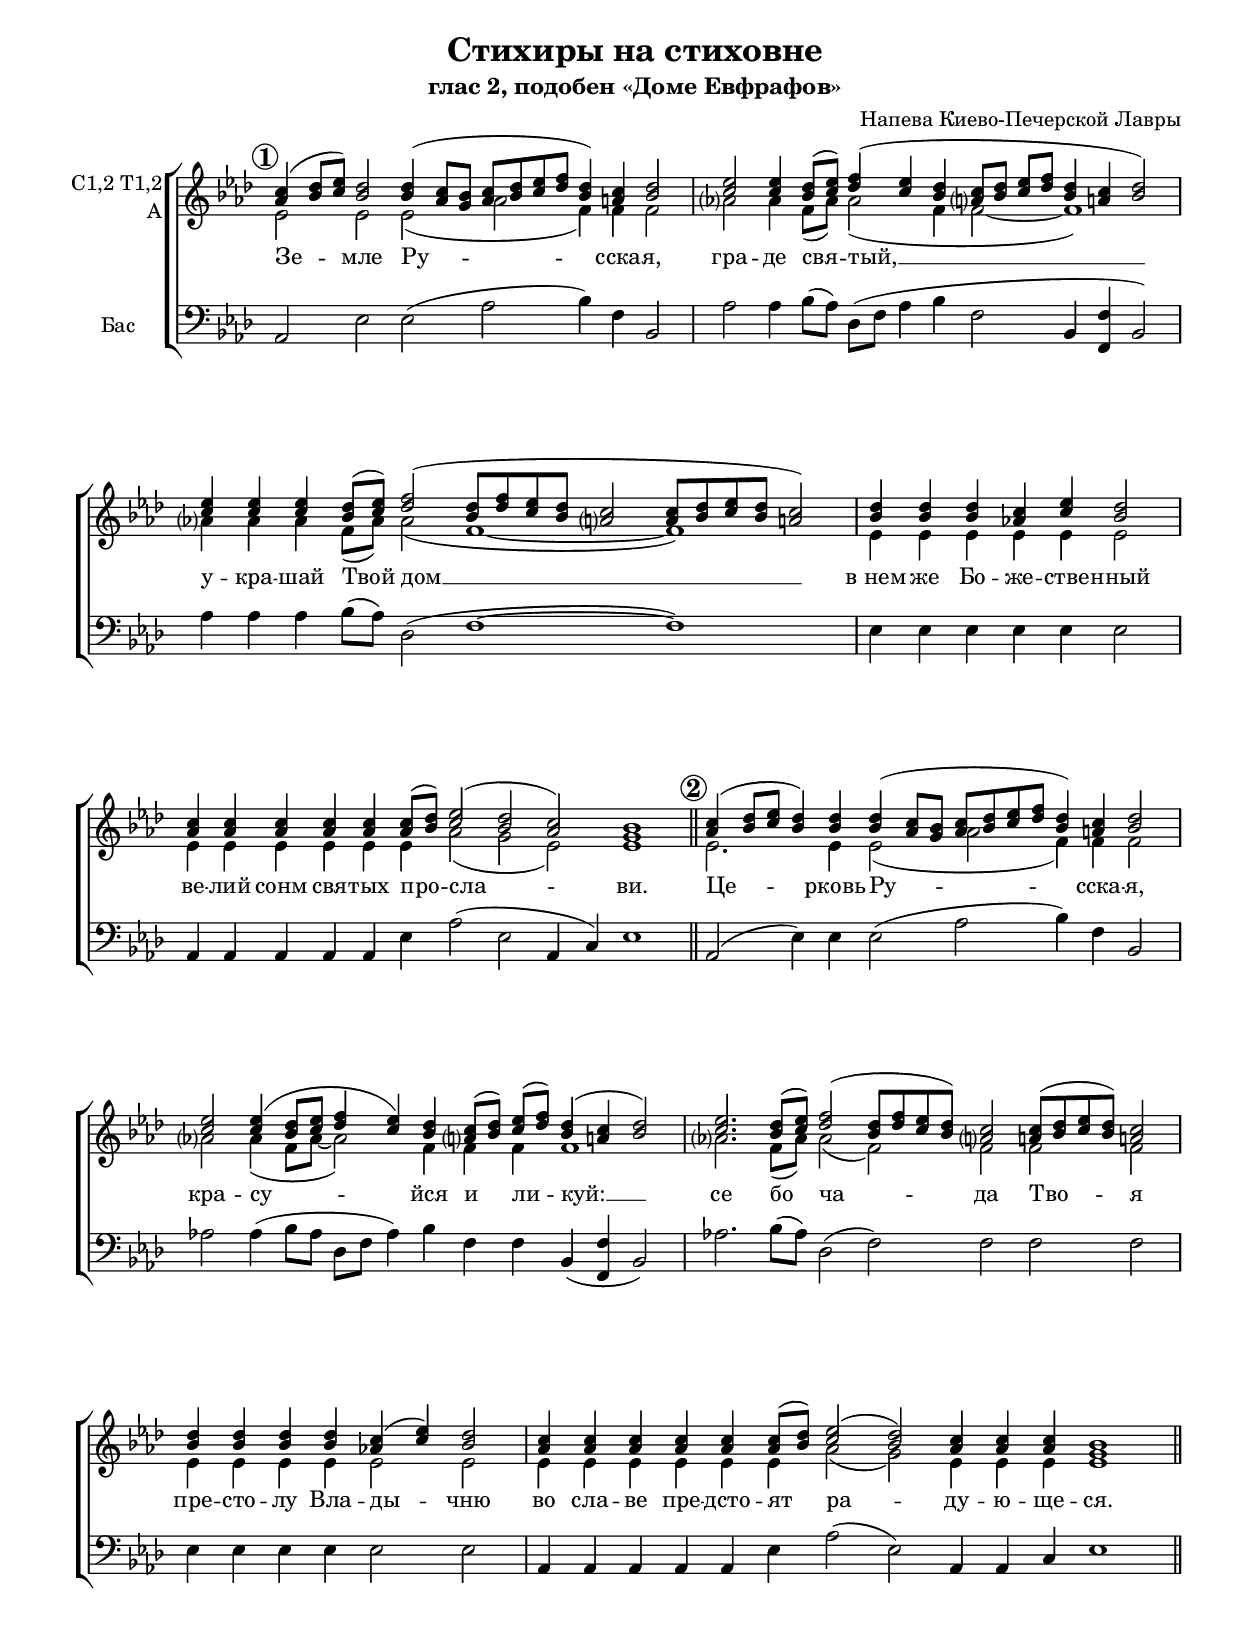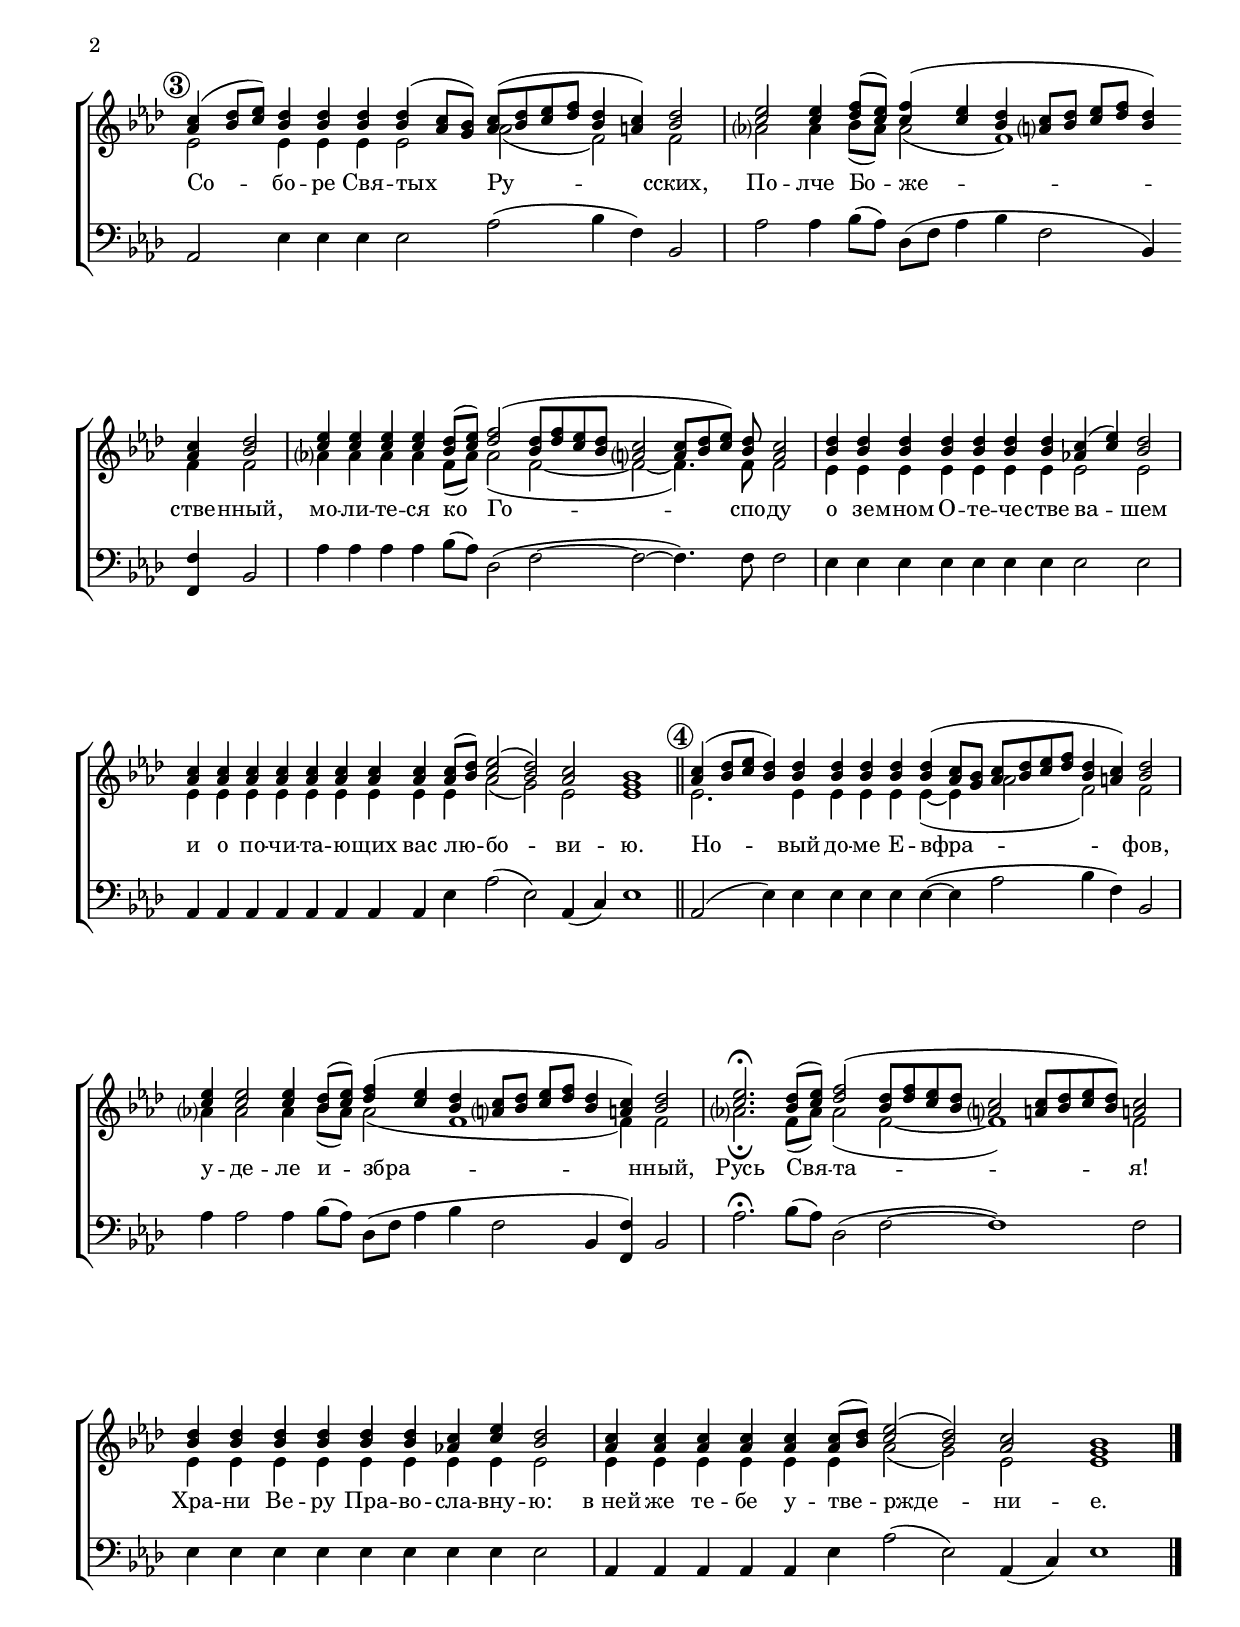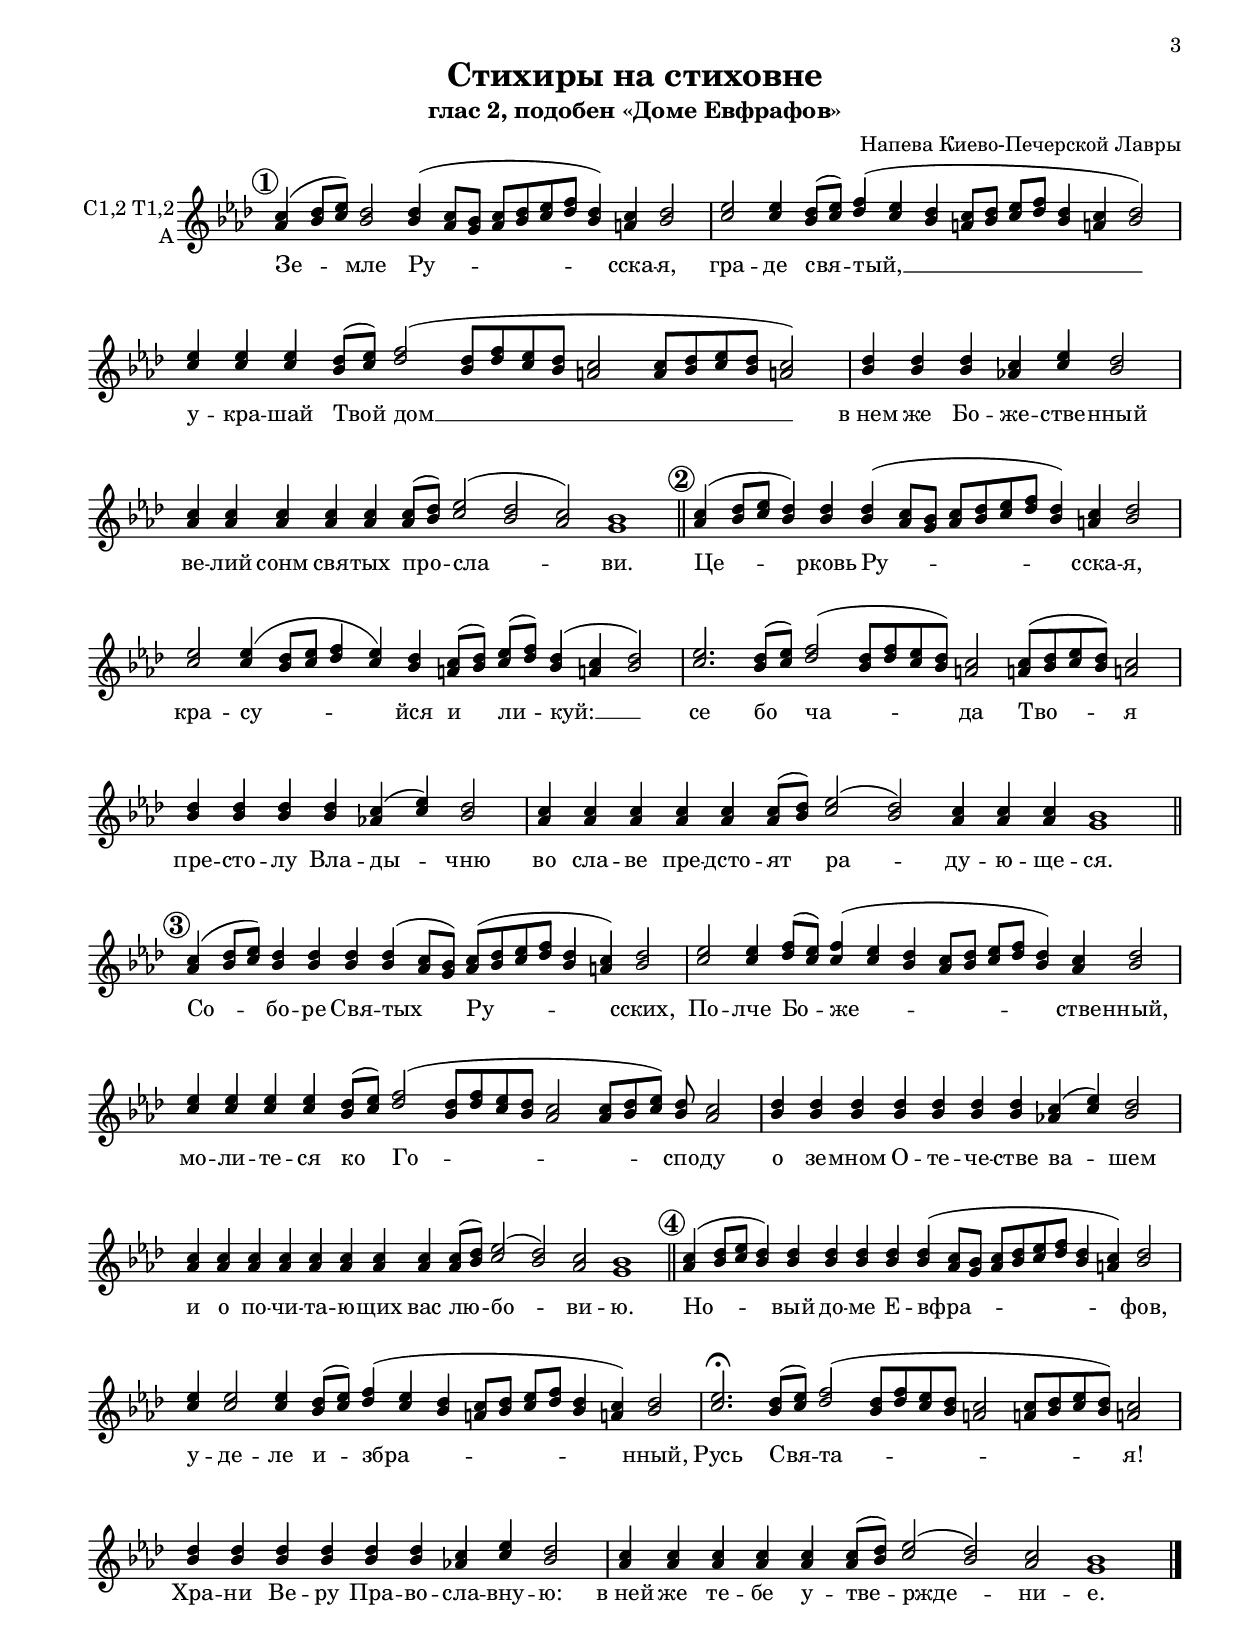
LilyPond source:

\version "2.18.2"

% закомментируйте строку ниже, чтобы получался pdf с навигацией

%#(ly:set-option 'point-and-click #f)
#(ly:set-option 'midi-extension "mid")
#(set-default-paper-size "a4")
#(set-global-staff-size 18)

\header {
  title = "Стихиры на стиховне"
  subtitle = "глас 2, подобен «Доме Евфрафов»"
  composer = "Напева Киево-Печерской Лавры"
  % Удалить строку версии LilyPond 
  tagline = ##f
}

global = {
    \set Score.rehearsalMarkFormatter = #format-mark-circle-numbers
  \key bes \major
  \time 3/2
  \numericTimeSignature
  \autoBeamOff
}

%make visible number of every 2-nd bar
secondbar = {
  \override Score.BarNumber.break-visibility = #end-of-line-invisible
  \set Score.barNumberVisibility = #(every-nth-bar-number-visible 2)
}

%use this as temporary line break
abr = { \break }

% uncommend next line when finished
abr = {}

%once hide accidental (runaround for cadenza
nat = { \once \hide Accidental }

co = \cadenzaOn
cof = { \cadenzaOff \bar "|" }

votenori = \relative c'' {
  \global
%\tempo 2=88
  \dynamicUp
  \autoBeamOn
  \mark \default \co d4( es8[ f]) es2 es4( d8[ c] d[ es f g] es4) d es2 \cof
  \co f2 f4 es8[( f]) g4( f es \bar "" \abr
  d8[ es] f[ g] es4 d es2) \cof
  \co f4 f f es8[( f]) g2( es8[ g f es] d2  d8[ es f es] d2) \cof
  \co es4 es es d f es2 \cof 
  \co d4 d d d d d8[( es]) f2( es d) c1 \cadenzaOff \bar "||" \abr
  
  \mark \default \co d4( es8[ f] es4) es es( d8[ c] d[ es f g] es4) d es2 \cof
  \co f2 f4( es8[ f] g4 f) es \bar ""
  d8[( es]) f[( g]) es4( d es2) \cof
  \co f2. es8[( f]) g2( es8[ g f es]) d2 d8[( es f es]) d2 \cof \abr
  \co es4 es es es d( f) es2 \cof
  \co d4 d d d d d8[( es]) f2( es) d4 d d c1 \cof \bar "||"
  
  \mark \default \co d4( es8[ f]) es4 es es es( d8[ c]) d[( es f g] es4 d) es2 \cof
  \co f2 f4 es8[( f]) g4( f es d8[ es] f[ g] \bar "" \abr
  es4) d es2 \cof
  \co f4 f f f es8[( f]) g2( es8[ g f es] d2 d8[ es f)] es d2 \cof
  \co es4 es es es \bar "" \abr
  es es es d( f) es2 \cof
  \co d4 d d d d d d d d8[( es]) f2( es) d c1 \bar "||" \abr
  
  \mark \default \co d4( es8[ f] es4) es es es es es( d8[ c] d[ es f g] es4 d) es2 \cof
  \co f4 f2 f4 es8[( f]) \bar "" \abr
  g4( f es d8[ es] f[ g] es4 d) es2 \cof
  \co f2.\fermata es8[( f]) g2( es8[ g f es] d2 d8[ es f es]) d2 \cof \abr
  \co es4 es es es es es d f es2 \cof
  \co d4 d d d d d8[( es]) f2( es) d c1 \cof \bar "|."
}


votenorii = \relative c'' {
  \global
  \dynamicUp
  \mark \default \co bes4( c8[ d]) c2 c4( bes8[ a] bes[ c d es] c4) b c2 \cof
  \co d2 d4 c8[( d]) es4( d c \bar "" b!8[ c] d[ es] c4 b! c2) \cof
  \co d4 d d c8[( d]) es2( c8[ es d c] b!2 b8[ c d c] b!2) \cof
  \co c4 c c bes d c2 \cof
  \co bes4 bes bes bes bes bes8[( c]) d2( c bes) a1 \bar "||"
  
  \mark \default \co bes4( c8[ d] c4) c c( bes8[ a] bes[ c d es] c4) b c2 \cof
  \co d2 d4( c8[ d] es4 d) c \bar ""
  b!8[( c]) d[( es]) c4( b! c2) \cof
  \co d2. c8[( d]) es2( c8[ es d c]) b!2 b!8[( c d c]) b!2 \cof
  \co c4 c c c bes( d) c2 \cof
  \co bes4 bes bes bes bes bes8[( c]) d2( c) bes4 bes bes a1 \cof \bar "||"
  
  \mark \default \co bes4( c8[ d]) c4 c c c( bes8[ a]) bes[( c d es ] c4 b) c2 \cof
  \co d2 d4 g8[( d]) d4( d c b8[ c] d[ es] \bar ""
  c4) b c2 \cof
  \co d4 d d d c8[( d]) es2( c8[ es d c] b2 b8[ c d)] c b2 \cof
  \co c4 c c c \bar ""
  c c c bes( d) c2 \cof
  \co bes4 bes bes bes bes bes bes bes bes8[( c]) d2( c) bes a1 \cof \bar "||"
  
  \mark \default \co bes4( c8[ d] c4) c c c c c( bes8[ a] bes[ c d es] c4 b) c2 \cof
  \co d4 d2 d4 c8[( d]) \bar ""
  es4( d c b!8[ c] d[ es] c4 b!) c2 \cof
  \co d2.\fermata c8[( d]) es2( c8[ es d c] b!2 b!8[ c d c]) b!2 \cof 
  \co c4 c c c c c bes! d c2 \cof
  \co bes4 bes bes bes bes bes8[( c]) d2( c) bes a1 \bar "|."

}


vobaritone = \relative c' {
  \global
  \dynamicUp 
  \mark \default \co f2 f f( bes g4) g g2 \cof
  bes!2 bes4 g8[( bes]) bes2( g4 \bar ""
  g2~ g1) \cof
  \co bes!4 bes bes g8[( bes]) bes2( g1~ g) \cof
  \co f4 f f f f f2 \cof
  \co f4 f f f f f bes2( a f) f1 \cof \bar "||"
  
  \mark \default \co f2. f4 f2( bes g4) g g2 \cof
  \co bes!2 bes4( g8[ bes]~ bes2) g4 \bar ""
  g g g1 \cof
  \co bes!2. g8[( bes]) bes2( g) g g g \cof
  \co f4 f f f f2 f \cof
  \co f4 f f f f f bes2( a) f4 f f f1 \cof \bar "||"
  
  \mark \default \co f2 f4 f f f2 bes( g2 ) g2 \cof
  \co bes!2 bes4 c8[( bes]) bes2( g1) \bar ""
   g4 g2 \cof 
  \co bes!4 bes bes bes g8[( bes]) bes2( g2~ g~ g4.) g8 g2 \cof
  \co f4 f f f \bar ""
  f f f f2 f \cof
  \co f4 f f f f f f f f bes2( a) f f1 \cof \bar "||"
  
  \mark \default \co f2. f4 f f f f~( f bes2 g2) g2 \cof
  \co bes4 bes2 bes4 c8[( bes]) \bar ""
  bes2( g1 g4) g2 \cof
  \co bes!2.\fermata g8[( bes]) bes2( g~ g1) g2 \cof
  \co f4 f f f f f f f f2 \cof
  \co f4 f f f f f bes2( a) f f1 \cof \bar "|."

}


vobass = \relative c {
  \global
  \dynamicUp
  
  \mark \default \co bes2 f' f( bes c4) g c,2 \cof
  \co bes'2 bes4 c8[( bes]) es,[( g] bes4 c \bar ""
  g2 c,4 <g g'> c2) \cof
  \co bes'4 bes bes c8[( bes]) es,2( g1~ g) \cof
  \co f4 f f f f f2 \cof
  \co bes,4 bes bes bes bes f' bes2( f bes,4 d) f1 \cof \bar "||"
  
  \mark \default \co bes,2( f'4) f f2( bes c4) g c,2 \cof
  \co bes'!2 bes4( c8[ bes] es,[ g] bes4) c \bar ""
  g g c,( <g g'> c2) \cof
  \co bes'! 2. c8[( bes]) es,2( g) g g g \cof
  \co f4 f f f f2 f \cof
  \co bes,4 bes bes bes bes f' bes2( f) bes,4 bes d f1 \cof \bar "||"
  
  \mark \default \co bes,2 f'4 f f f2 bes2( c4 g) c,2 \cof
  \co bes'2 bes4 c8[( bes]) es,[( g] bes4 c g2 \bar ""
  c,4) <g g'> c2 \cof
  \co bes'4 bes bes bes c8[( bes]) es,2( g~ g~ g4.) g8 g2 \cof
  \co f4 f f f \bar ""
  f f f f2 f \cof
  \co bes,4 bes bes bes bes bes bes bes f' bes2( f) bes,4( d) f1 \cof \bar "||"
  
  \mark \default \co bes,2( f'4) f f f f f~( f bes2 c4 g) c,2 \cof
  \co bes'4 bes2 bes4 c8[( bes]) \bar ""
  es,[( g] bes4 c g2 c,4 <g g'>) c2 \cof
  \co bes'2.\fermata c8[( bes]) es,2( g~ g1) g2 \cof
  \co f4 f f f f f f f f2 \cof
  \co bes,4 bes bes bes bes f' bes2( f) bes,4( d) f1 \cof \bar "|."
  
  
 
}

lyricscore = \lyricmode {
  Зе -- мле Ру -- сска -- я, гра -- де свя -- тый, __
  у -- кра -- шай Твой дом __
  в_нем же Бо -- же -- стве -- нный ве -- лий сонм свя -- тых про -- сла -- ви.
  
  Це -- рковь Ру -- сска -- я, кра -- су -- йся
  и ли -- куй: __ се бо ча -- да Тво -- я
  пре -- сто -- лу Вла -- ды -- чню во сла -- ве пре -- дсто -- ят ра -- ду -- ю -- ще -- ся.
  
  Со -- бо -- ре Свя -- тых Ру -- сских, По -- лче Бо -- же -- 
  стве -- нный, мо -- ли -- те -- ся ко Го -- спо -- ду о зе -- мном О --
  те -- че -- стве ва -- шем и о по -- чи -- та -- ю -- щих вас лю -- бо -- ви -- ю.
  
  Но -- вый до -- ме Е -- вфра -- фов, у -- де -- ле и --
  збра -- нный, Русь Свя -- та -- я!
  Хра -- ни Ве -- ру Пра -- во -- сла -- вну -- ю: в_ней же те -- бе у -- тве -- ржде -- ни -- е.
  
}

  \paper {
    top-margin = 15
    left-margin = 15
    right-margin = 10
    bottom-margin = 15
    indent = 15
    ragged-bottom = ##f
    ragged-last-bottom = ##f
  }

\bookpart {
  \score {
      \transpose bes as {
    \new ChoirStaff <<
      \new Staff = "upstaff" \with {
        instrumentName = \markup { \right-column { "C1,2 T1,2" "A"  } }
        midiInstrument = "voice oohs"
      } <<
        \new Voice = "tenori" { \voiceOne \clef treble << \votenori \votenorii >> }
        \new Voice  = "tenorii" { \voiceTwo \vobaritone }
      >> 
      
      \new Lyrics \lyricsto "tenori" \lyricscore
      % or: \new Lyrics \lyricsto "soprano" { \lyricscore }
      % alternative lyrics above up staff
      %\new Lyrics \with {alignAboveContext = "upstaff"} \lyricsto "soprano" \lyricst
      
      \new Staff = "downstaff" \with {
        instrumentName = \markup { "Бас" }
        midiInstrument = "voice oohs"
      } <<
 %       \new Voice = "baritone" { \voiceOne \clef bass \vobaritone }
        \new Voice = "bass" { \oneVoice \clef bass \vobass }
      >>

    >>
      }  % transposeµ
    \layout { 
      \context {
        \Score
      }
      \context {
        \Staff
        \accidentalStyle modern-voice-cautionary
        % удаляем обозначение темпа из общего плана
          \remove "Time_signature_engraver"
          \remove "Bar_number_engraver"
      }
      %Metronome_mark_engraver
    }
  }
}


\bookpart {
  \score {
      \transpose bes as {
    \new ChoirStaff <<
      \new Staff = "upstaff" \with {
        instrumentName = \markup { \right-column { "C1,2 T1,2" "A"  } }
        midiInstrument = "voice oohs"
      } 
        \new Voice = "tenori" { \voiceOne \clef treble << \votenori \votenorii >> }
       
      
      \new Lyrics \lyricsto "tenori" \lyricscore
      % or: \new Lyrics \lyricsto "soprano" { \lyricscore }
      % alternative lyrics above up staff
      %\new Lyrics \with {alignAboveContext = "upstaff"} \lyricsto "soprano" \lyricst
      

    >>
      }  % transposeµ
    \layout { 
      \context {
        \Score
      }
      \context {
        \Staff
        \accidentalStyle modern-voice-cautionary
        % удаляем обозначение темпа из общего плана
          \remove "Time_signature_engraver"
          \remove "Bar_number_engraver"
      }
      %Metronome_mark_engraver
    }
  }
}

